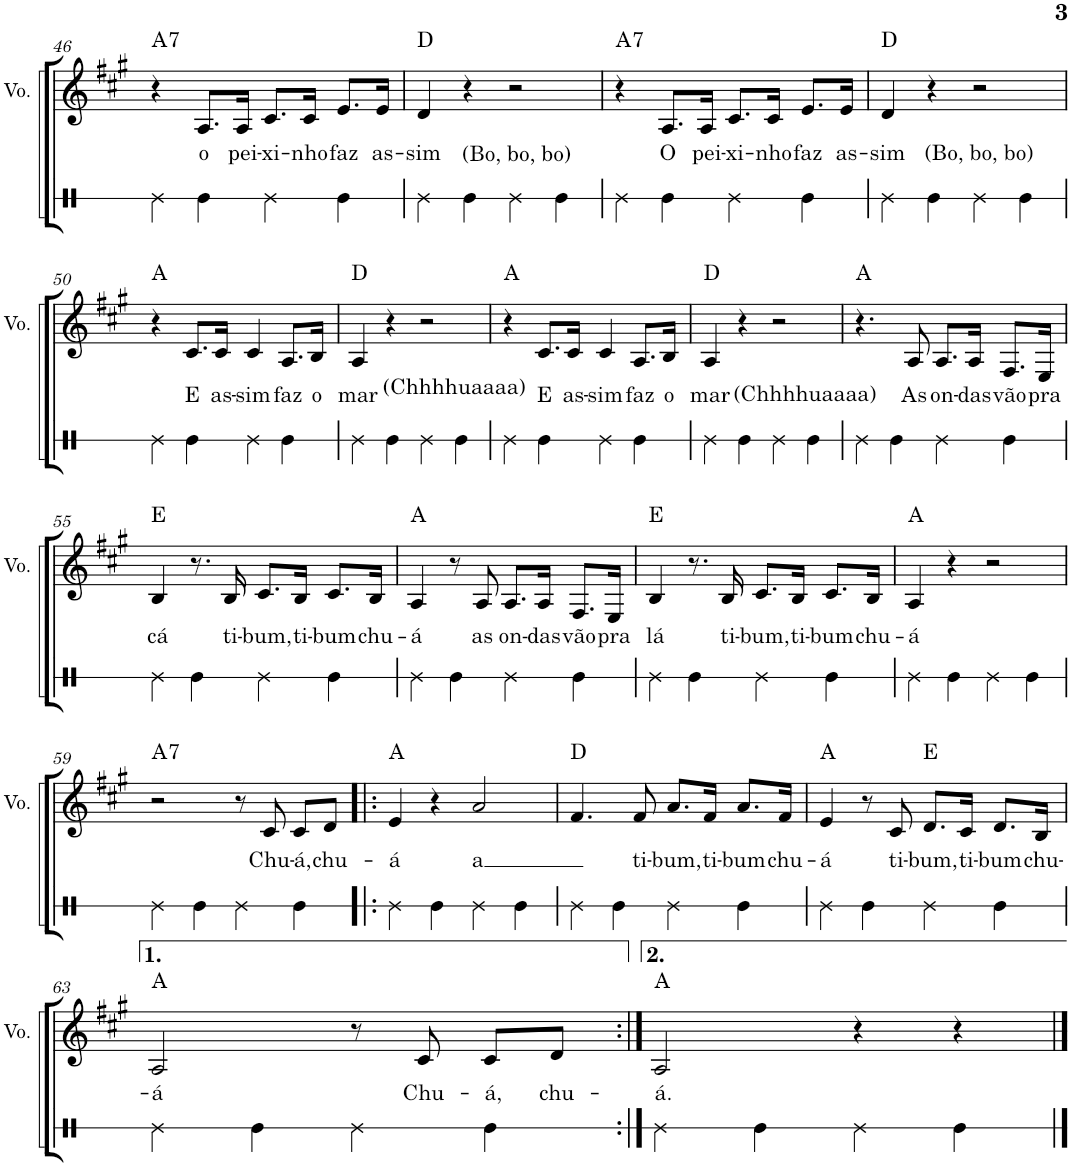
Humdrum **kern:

**kern	**kern	**text	**harte
*part2	*part1	*part1	*part1
*staff2	*staff1	*staff1	*
*I"Surdo de Campo	*I"Voz	*	*
*	*I'Vo.	*	*
!!LO:PB:g=z
*clefX	*clefG2	*	*
*k[f#c#g#]	*k[f#c#g#]	*	*
*M4/4	*M4/4	*	*
=46	=46	=46	=46
!	!	!	!LO:H:kt=7
4Re\	4r	.	A:7
!	!	!LO:LY:b	!
4Re\	8.A/L	o	.
!	!	!LO:LY:b	!
.	16A/Jk	pei-	.
!	!	!LO:LY:b	!
4Re\	8.c#/L	-xi-	.
!	!	!LO:LY:b	!
.	16c#/Jk	-nho	.
!	!	!LO:LY:b	!
4Re\	8.e/L	faz	.
!	!	!LO:LY:b	!
.	16e/Jk	as-	.
=47	=47	=47	=47
!	!	!LO:LY:b	!
4Re\	4d/	-sim	D:maj
!	!LO:TX:b:t=(Bo, bo, bo)	!	!
4Re\	4r	.	.
4Re\	2r	.	.
4Re\	.	.	.
=48	=48	=48	=48
!	!	!	!LO:H:kt=7
4Re\	4r	.	A:7
!	!	!LO:LY:b	!
4Re\	8.A/L	O	.
!	!	!LO:LY:b	!
.	16A/Jk	pei-	.
!	!	!LO:LY:b	!
4Re\	8.c#/L	-xi-	.
!	!	!LO:LY:b	!
.	16c#/Jk	-nho	.
!	!	!LO:LY:b	!
4Re\	8.e/L	faz	.
!	!	!LO:LY:b	!
.	16e/Jk	as-	.
=49	=49	=49	=49
!	!	!LO:LY:b	!
4Re\	4d/	-sim	D:maj
!	!LO:TX:b:t=(Bo, bo, bo)	!	!
4Re\	4r	.	.
4Re\	2r	.	.
4Re\	.	.	.
!!LO:LB:g=z
=50	=50	=50	=50
4Re\	4r	.	A:maj
!	!	!LO:LY:b	!
4Re\	8.c#/L	E	.
!	!	!LO:LY:b	!
.	16c#/Jk	as-	.
!	!	!LO:LY:b	!
4Re\	4c#/	-sim	.
!	!	!LO:LY:b	!
4Re\	8.A/L	faz	.
!	!	!LO:LY:b	!
.	16B/Jk	o	.
=51	=51	=51	=51
!	!	!LO:LY:b	!
4Re\	4A/	mar	D:maj
!	!LO:TX:b:t=(Chhhhuaaaa)	!	!
4Re\	4r	.	.
4Re\	2r	.	.
4Re\	.	.	.
=52	=52	=52	=52
4Re\	4r	.	A:maj
!	!	!LO:LY:b	!
4Re\	8.c#/L	E	.
!	!	!LO:LY:b	!
.	16c#/Jk	as-	.
!	!	!LO:LY:b	!
4Re\	4c#/	-sim	.
!	!	!LO:LY:b	!
4Re\	8.A/L	faz	.
!	!	!LO:LY:b	!
.	16B/Jk	o	.
=53	=53	=53	=53
!	!	!LO:LY:b	!
4Re\	4A/	mar	D:maj
!	!LO:TX:b:t=(Chhhhuaaaa)	!	!
4Re\	4r	.	.
4Re\	2r	.	.
4Re\	.	.	.
=54	=54	=54	=54
4Re\	4.r	.	A:maj
4Re\	.	.	.
!	!	!LO:LY:b	!
.	8A/	As	.
!	!	!LO:LY:b	!
4Re\	8.A/L	on-	.
!	!	!LO:LY:b	!
.	16A/Jk	-das	.
!	!	!LO:LY:b	!
4Re\	8.F#/L	vão	.
!	!	!LO:LY:b	!
.	16E/Jk	pra	.
!!LO:LB:g=z
=55	=55	=55	=55
!	!	!LO:LY:b	!
4Re\	4B/	cá	E:maj
4Re\	8.r	.	.
!	!	!LO:LY:b	!
.	16B/	ti-	.
!	!	!LO:LY:b	!
4Re\	8.c#/L	-bum,	.
!	!	!LO:LY:b	!
.	16B/Jk	ti-	.
!	!	!LO:LY:b	!
4Re\	8.c#/L	-bum	.
!	!	!LO:LY:b	!
.	16B/Jk	chu-	.
=56	=56	=56	=56
!	!	!LO:LY:b	!
4Re\	4A/	-á	A:maj
4Re\	8r	.	.
!	!	!LO:LY:b	!
.	8A/	as	.
!	!	!LO:LY:b	!
4Re\	8.A/L	on-	.
!	!	!LO:LY:b	!
.	16A/Jk	-das	.
!	!	!LO:LY:b	!
4Re\	8.F#/L	vão	.
!	!	!LO:LY:b	!
.	16E/Jk	pra	.
=57	=57	=57	=57
!	!	!LO:LY:b	!
4Re\	4B/	lá	E:maj
4Re\	8.r	.	.
!	!	!LO:LY:b	!
.	16B/	ti-	.
!	!	!LO:LY:b	!
4Re\	8.c#/L	-bum,	.
!	!	!LO:LY:b	!
.	16B/Jk	ti-	.
!	!	!LO:LY:b	!
4Re\	8.c#/L	-bum	.
!	!	!LO:LY:b	!
.	16B/Jk	chu-	.
=58	=58	=58	=58
!	!	!LO:LY:b	!
4Re\	4A/	-á	A:maj
4Re\	4r	.	.
4Re\	2r	.	.
4Re\	.	.	.
!!LO:LB:g=z
=59	=59	=59	=59
!	!	!	!LO:H:kt=7
4Re\	2r	.	A:7
4Re\	.	.	.
4Re\	8r	.	.
!	!	!LO:LY:b	!
.	8c#/	Chu-	.
!	!	!LO:LY:b	!
4Re\	8c#/L	-á,	.
!	!	!LO:LY:b	!
.	8d/J	chu-	.
=60!|:	=60!|:	=60!|:	=60!|:
!	!	!LO:LY:b	!
4Re\	4e/	-á	A:maj
4Re\	4r	.	.
!	!	!LO:LY:b	!
4Re\	2a/	a	.
4Re\	.	.	.
=61	=61	=61	=61
4Re\	4.f#/	.	D:maj
4Re\	.	.	.
!	!	!LO:LY:b	!
.	8f#/	ti-	.
!	!	!LO:LY:b	!
4Re\	8.a/L	-bum,	.
!	!	!LO:LY:b	!
.	16f#/Jk	ti-	.
!	!	!LO:LY:b	!
4Re\	8.a/L	-bum	.
!	!	!LO:LY:b	!
.	16f#/Jk	chu-	.
=62	=62	=62	=62
!	!	!LO:LY:b	!
4Re\	4e/	-á	A:maj
4Re\	8r	.	.
!	!	!LO:LY:b	!
.	8c#/	ti-	.
!	!	!LO:LY:b	!
4Re\	8.d/L	-bum,	E:maj
!	!	!LO:LY:b	!
.	16c#/Jk	ti-	.
!	!	!LO:LY:b	!
4Re\	8.d/L	-bum	.
!	!	!LO:LY:b	!
.	16B/Jk	chu-	.
!!LO:LB:g=z
=63	=63	=63	=63
!	!	!LO:LY:b	!
4Re\	2A/	-á	A:maj
4Re\	.	.	.
4Re\	8r	.	.
!	!	!LO:LY:b	!
.	8c#/	Chu-	.
!	!	!LO:LY:b	!
4Re\	8c#/L	-á,	.
!	!	!LO:LY:b	!
.	8d/J	chu-	.
=64:|!	=64:|!	=64:|!	=64:|!
!	!	!LO:LY:b	!
4Re\	2A/	-á.	A:maj
4Re\	.	.	.
4Re\	4r	.	.
4Re\	4r	.	.
==	==	==	==
*-	*-	*-	*-
